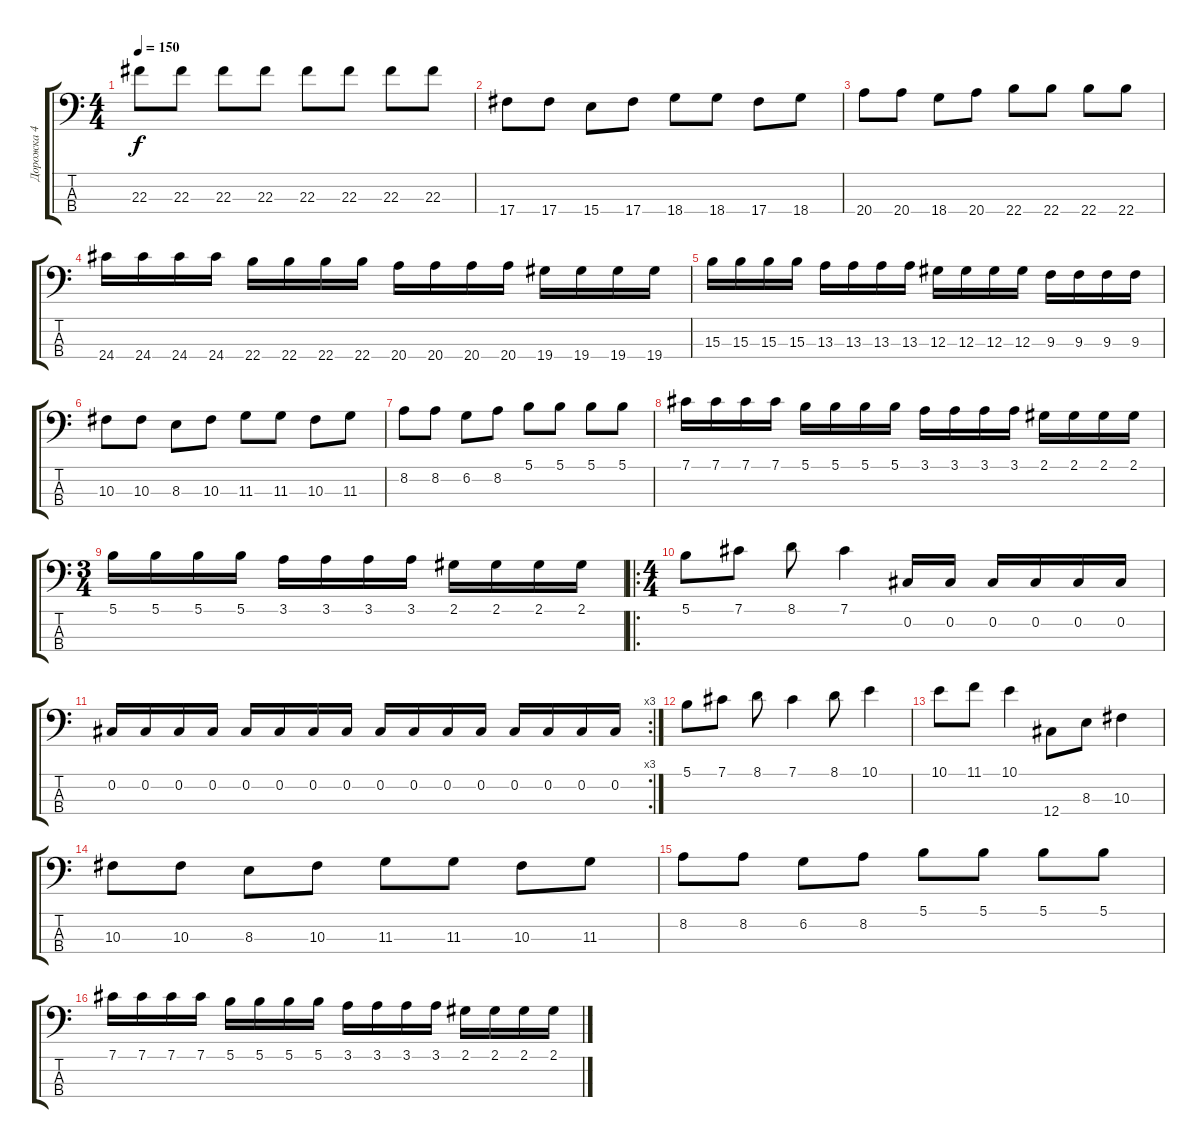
\track ("Дорожка 4" "Дорожка 4") {instrument electricbassfinger}
\staff {score tabs}
\tuning (Gb2 Db2 Ab1 Db1) {hide}
\ts (4 4)
\tempo 150
\clef f4
\ks c
22.3.8{dy f} 22.3.8 22.3.8 22.3.8 22.3.8 22.3.8 22.3.8 22.3.8 |
17.4.8 17.4.8 15.4.8 17.4.8 18.4.8 18.4.8 17.4.8 18.4.8 |
20.4.8 20.4.8 18.4.8 20.4.8 22.4.8 22.4.8 22.4.8 22.4.8 |
24.4.16 24.4.16 24.4.16 24.4.16 22.4.16 22.4.16 22.4.16 22.4.16 20.4.16 20.4.16 20.4.16 20.4.16 19.4.16 19.4.16 19.4.16 19.4.16 |
15.3.16 15.3.16 15.3.16 15.3.16 13.3.16 13.3.16 13.3.16 13.3.16 12.3.16 12.3.16 12.3.16 12.3.16 9.3.16 9.3.16 9.3.16 9.3.16 |
10.3.8 10.3.8 8.3.8 10.3.8 11.3.8 11.3.8 10.3.8 11.3.8 |
8.2.8 8.2.8 6.2.8 8.2.8 5.1.8 5.1.8 5.1.8 5.1.8 |
7.1.16 7.1.16 7.1.16 7.1.16 5.1.16 5.1.16 5.1.16 5.1.16 3.1.16 3.1.16 3.1.16 3.1.16 2.1.16 2.1.16 2.1.16 2.1.16 |
\ts (3 4)
5.1.16 5.1.16 5.1.16 5.1.16 3.1.16 3.1.16 3.1.16 3.1.16 2.1.16 2.1.16 2.1.16 2.1.16 |
\ro
\ts (4 4)
5.1.8 7.1.8 8.1.8 7.1.4 0.2.16 0.2.16 0.2.16 0.2.16 0.2.16 0.2.16 |
\rc 3
0.2.16 0.2.16 0.2.16 0.2.16 0.2.16 0.2.16 0.2.16 0.2.16 0.2.16 0.2.16 0.2.16 0.2.16 0.2.16 0.2.16 0.2.16 0.2.16 |
5.1.8 7.1.8 8.1.8 7.1.4 8.1.8 10.1.4 |
10.1.8 11.1.8 10.1.4 12.4.8 8.3.8 10.3.4 |
10.3.8 10.3.8 8.3.8 10.3.8 11.3.8 11.3.8 10.3.8 11.3.8 |
8.2.8 8.2.8 6.2.8 8.2.8 5.1.8 5.1.8 5.1.8 5.1.8 |
7.1.16 7.1.16 7.1.16 7.1.16 5.1.16 5.1.16 5.1.16 5.1.16 3.1.16 3.1.16 3.1.16 3.1.16 2.1.16 2.1.16 2.1.16 2.1.16
